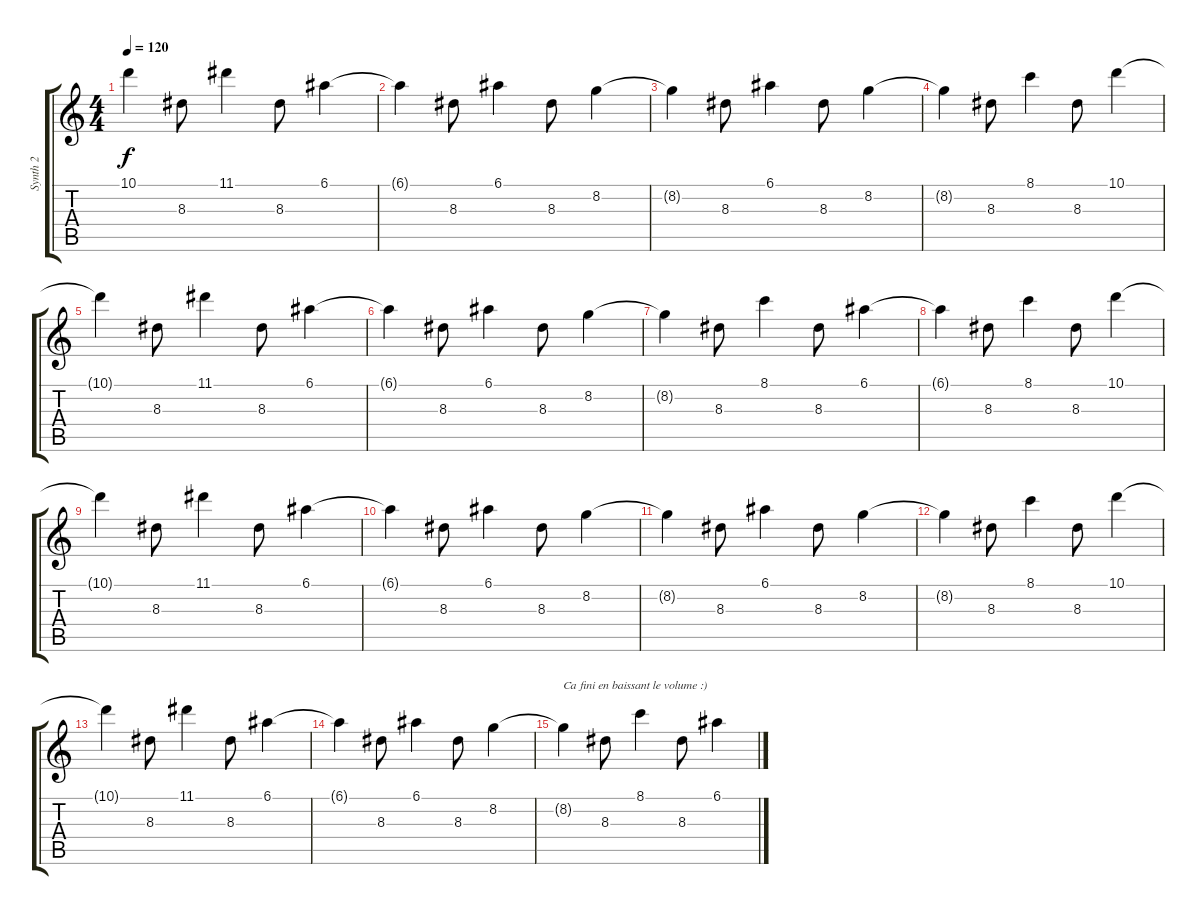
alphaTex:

\track ("Synth 2" "Synth 2") {instrument overdrivenguitar}
\staff {score tabs}
\tuning (E4 B3 G3 D3 A2 E2) {hide}
\ts (4 4)
\tempo 120
\clef g2
\ks c
10.1{t}.4{dy f} 8.3.8 11.1.4 8.3.8 6.1.4 |
6.1{t}.4 8.3.8 6.1.4 8.3.8 8.2.4 |
8.2{t}.4 8.3.8 6.1.4 8.3.8 8.2.4 |
8.2{t}.4 8.3.8 8.1.4 8.3.8 10.1.4 |
10.1{t}.4 8.3.8 11.1.4 8.3.8 6.1.4 |
6.1{t}.4 8.3.8 6.1.4 8.3.8 8.2.4 |
8.2{t}.4 8.3.8 8.1.4 8.3.8 6.1.4 |
6.1{t}.4 8.3.8 8.1.4 8.3.8 10.1.4 |
10.1{t}.4 8.3.8 11.1.4 8.3.8 6.1.4 |
6.1{t}.4 8.3.8 6.1.4 8.3.8 8.2.4 |
8.2{t}.4 8.3.8 6.1.4 8.3.8 8.2.4 |
8.2{t}.4 8.3.8 8.1.4 8.3.8 10.1.4 |
10.1{t}.4 8.3.8 11.1.4 8.3.8 6.1.4 |
6.1{t}.4 8.3.8 6.1.4 8.3.8 8.2.4 |
8.2{t}.4{txt "Ca fini en baissant le volume :)"} 8.3.8 8.1.4 8.3.8 6.1.4
